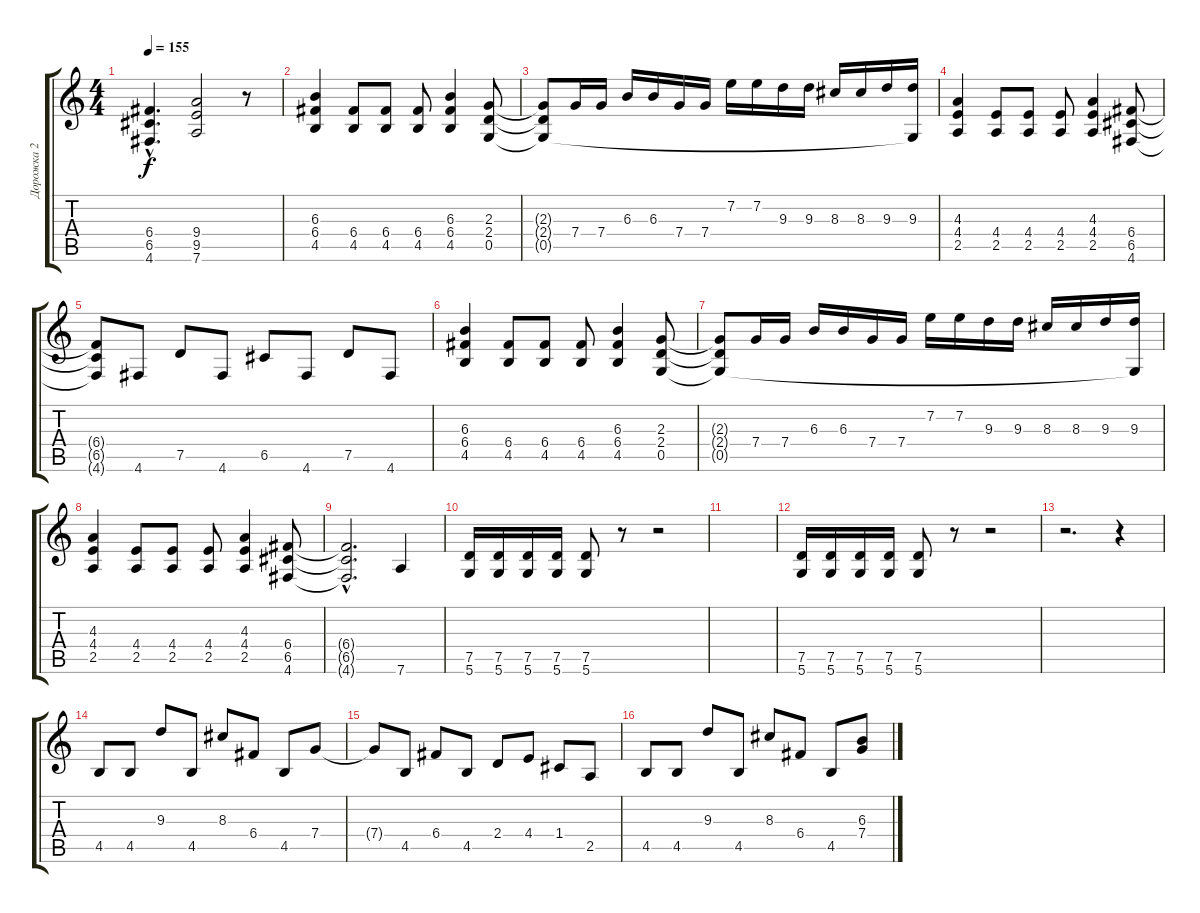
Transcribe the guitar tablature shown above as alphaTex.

\track ("Дорожка 2" "Дорожка 2") {instrument distortionguitar}
\staff {score tabs}
\tuning (D4 A3 F3 C3 G2 D2) {hide}
\ts (4 4)
\tempo 155
\clef g2
\ks c
(6.4{hac t} 6.5{hac t} 4.6{hac t}).4{d dy f} (9.4 9.5 7.6).2 r.8 |
(6.3 6.4 4.5).4 (6.4 4.5).8 (6.4 4.5).8 (6.4 4.5).8 (6.3 6.4 4.5).4 (2.3 2.4 0.5).8 |
(2.3{t} 2.4{t} 0.5{t}).8 7.4.16 7.4.16 6.3.16 6.3.16 7.4.16 7.4.16 7.2.16 7.2.16 9.3.16 9.3.16 8.3.16 8.3.16 9.3.16 (9.3 0.5{t}).16 |
(4.3 4.4 2.5).4 (4.4 2.5).8 (4.4 2.5).8 (4.4 2.5).8 (4.3 4.4 2.5).4 (6.4 6.5 4.6).8 |
(6.4{t} 6.5{t} 4.6{t}).8 4.6.8 7.5.8 4.6.8 6.5.8 4.6.8 7.5.8 4.6.8 |
(6.3 6.4 4.5).4 (6.4 4.5).8 (6.4 4.5).8 (6.4 4.5).8 (6.3 6.4 4.5).4 (2.3 2.4 0.5).8 |
(2.3{t} 2.4{t} 0.5{t}).8 7.4.16 7.4.16 6.3.16 6.3.16 7.4.16 7.4.16 7.2.16 7.2.16 9.3.16 9.3.16 8.3.16 8.3.16 9.3.16 (9.3 0.5{t}).16 |
(4.3 4.4 2.5).4 (4.4 2.5).8 (4.4 2.5).8 (4.4 2.5).8 (4.3 4.4 2.5).4 (6.4 6.5 4.6).8 |
(6.4{hac t} 6.5{hac t} 4.6{hac t}).2{d} 7.6.4 |
(7.5 5.6).16 (7.5 5.6).16 (7.5 5.6).16 (7.5 5.6).16 (7.5 5.6).8 r.8 r.2 |
|
(7.5 5.6).16 (7.5 5.6).16 (7.5 5.6).16 (7.5 5.6).16 (7.5 5.6).8 r.8 r.2 |
r.2{d} r.4 |
4.5.8 4.5.8 9.3.8 4.5.8 8.3.8 6.4.8 4.5.8 7.4.8 |
7.4{t}.8 4.5.8 6.4.8 4.5.8 2.4.8 4.4.8 1.4.8 2.5.8 |
4.5.8 4.5.8 9.3.8 4.5.8 8.3.8 6.4.8 4.5.8 (6.3 7.4).8
